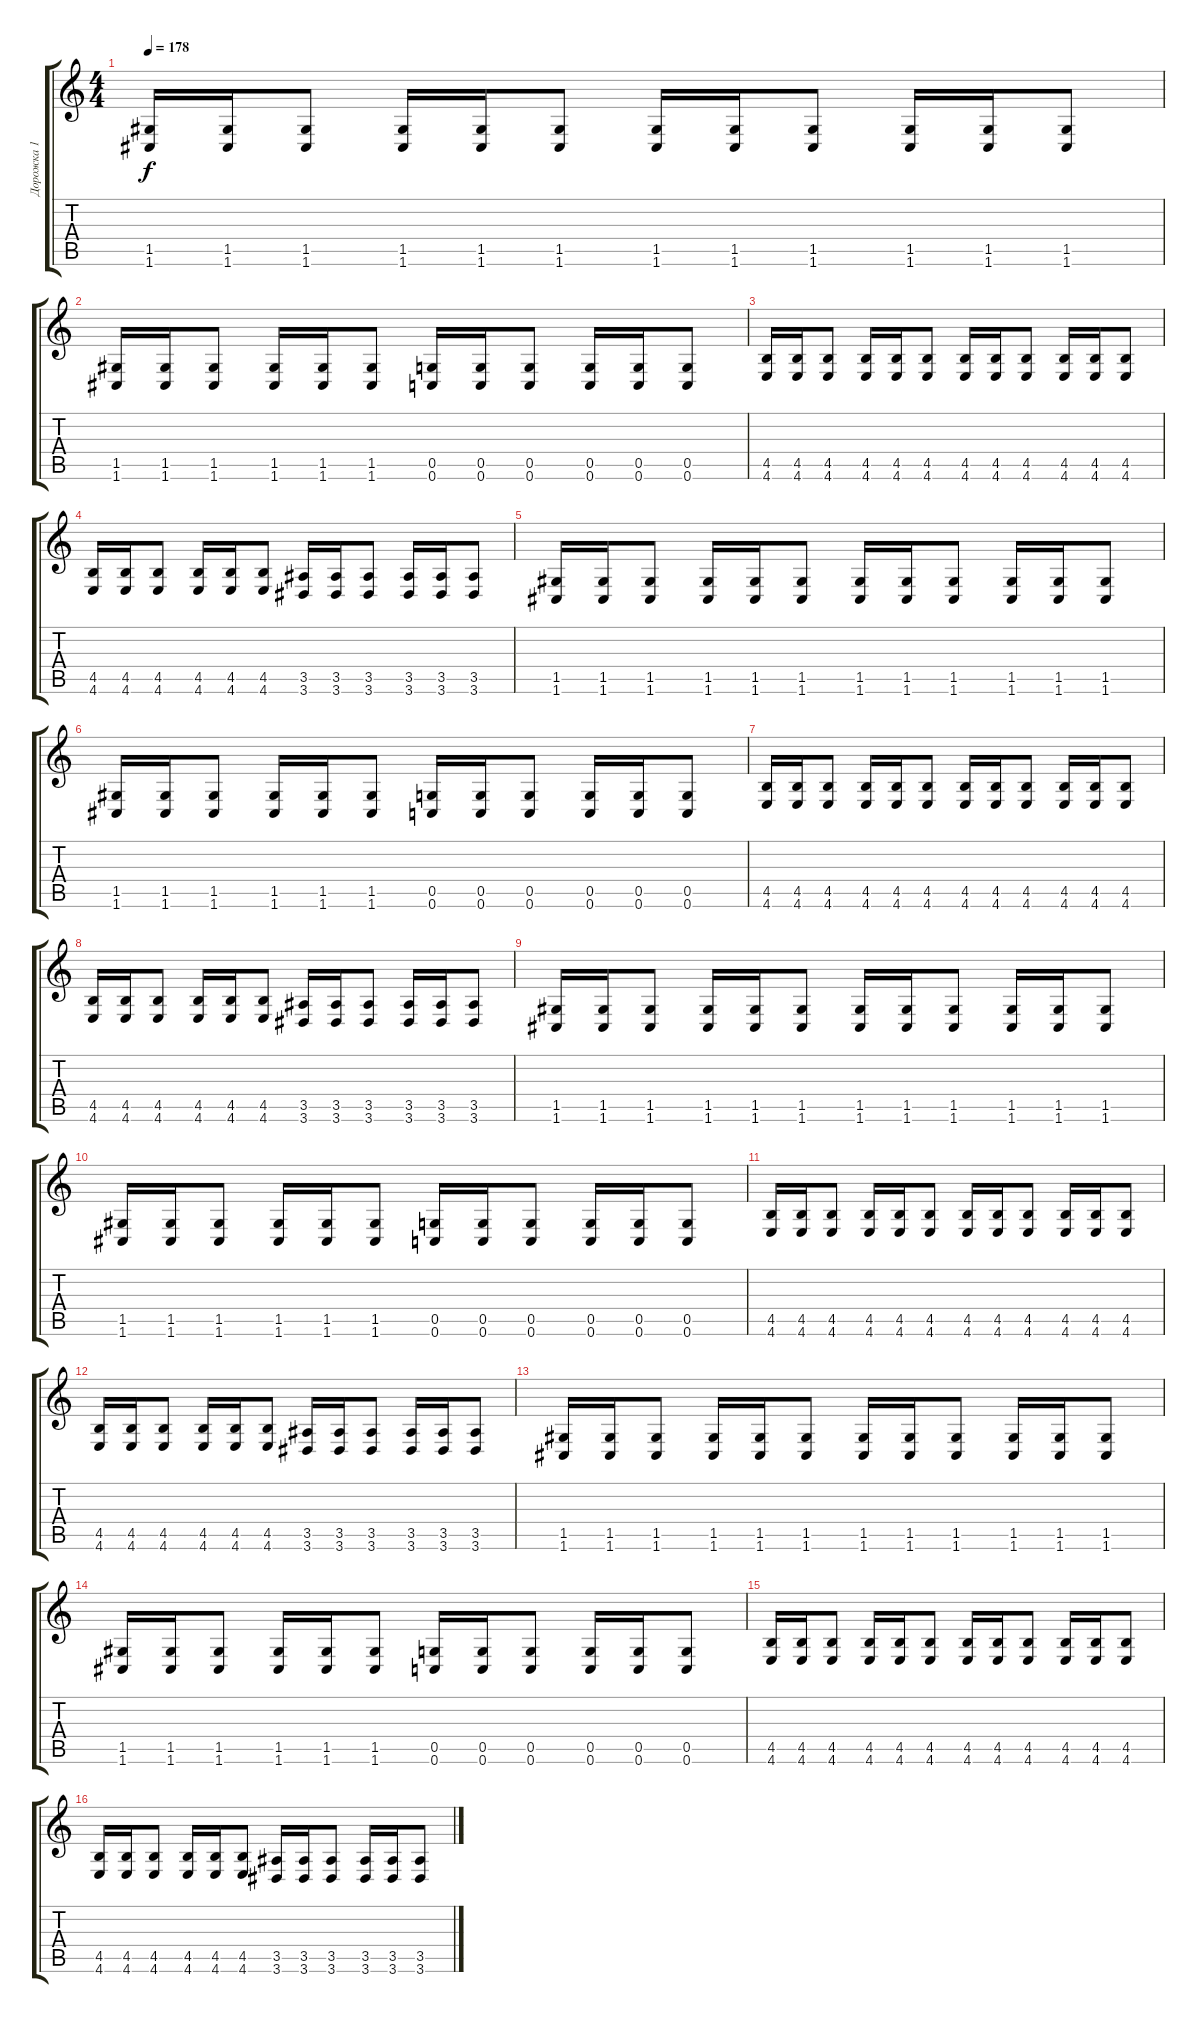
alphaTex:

\track ("Дорожка 1" "Дорожка 1") {instrument distortionguitar}
\staff {score tabs}
\tuning (D4 A3 F3 C3 G2 C2) {hide}
\ts (4 4)
\tempo 178
\clef g2
\ks c
(1.5 1.6).16{dy f} (1.5 1.6).16 (1.5 1.6).8 (1.5 1.6).16 (1.5 1.6).16 (1.5 1.6).8 (1.5 1.6).16 (1.5 1.6).16 (1.5 1.6).8 (1.5 1.6).16 (1.5 1.6).16 (1.5 1.6).8 |
(1.5 1.6).16 (1.5 1.6).16 (1.5 1.6).8 (1.5 1.6).16 (1.5 1.6).16 (1.5 1.6).8 (0.5 0.6).16 (0.5 0.6).16 (0.5 0.6).8 (0.5 0.6).16 (0.5 0.6).16 (0.5 0.6).8 |
(4.5 4.6).16{volume 12} (4.5 4.6).16 (4.5 4.6).8 (4.5 4.6).16 (4.5 4.6).16 (4.5 4.6).8 (4.5 4.6).16 (4.5 4.6).16 (4.5 4.6).8 (4.5 4.6).16 (4.5 4.6).16 (4.5 4.6).8 |
(4.5 4.6).16 (4.5 4.6).16 (4.5 4.6).8 (4.5 4.6).16 (4.5 4.6).16 (4.5 4.6).8 (3.5 3.6).16 (3.5 3.6).16 (3.5 3.6).8 (3.5 3.6).16 (3.5 3.6).16 (3.5 3.6).8 |
(1.5 1.6).16 (1.5 1.6).16 (1.5 1.6).8 (1.5 1.6).16 (1.5 1.6).16 (1.5 1.6).8 (1.5 1.6).16 (1.5 1.6).16 (1.5 1.6).8 (1.5 1.6).16 (1.5 1.6).16 (1.5 1.6).8 |
(1.5 1.6).16 (1.5 1.6).16 (1.5 1.6).8 (1.5 1.6).16 (1.5 1.6).16 (1.5 1.6).8 (0.5 0.6).16 (0.5 0.6).16 (0.5 0.6).8 (0.5 0.6).16 (0.5 0.6).16 (0.5 0.6).8 |
(4.5 4.6).16{volume 10} (4.5 4.6).16 (4.5 4.6).8 (4.5 4.6).16 (4.5 4.6).16 (4.5 4.6).8 (4.5 4.6).16 (4.5 4.6).16 (4.5 4.6).8 (4.5 4.6).16 (4.5 4.6).16 (4.5 4.6).8 |
(4.5 4.6).16 (4.5 4.6).16 (4.5 4.6).8 (4.5 4.6).16 (4.5 4.6).16 (4.5 4.6).8 (3.5 3.6).16 (3.5 3.6).16 (3.5 3.6).8 (3.5 3.6).16 (3.5 3.6).16 (3.5 3.6).8 |
(1.5 1.6).16 (1.5 1.6).16 (1.5 1.6).8 (1.5 1.6).16 (1.5 1.6).16 (1.5 1.6).8 (1.5 1.6).16 (1.5 1.6).16 (1.5 1.6).8 (1.5 1.6).16 (1.5 1.6).16 (1.5 1.6).8 |
(1.5 1.6).16 (1.5 1.6).16 (1.5 1.6).8 (1.5 1.6).16 (1.5 1.6).16 (1.5 1.6).8 (0.5 0.6).16 (0.5 0.6).16 (0.5 0.6).8 (0.5 0.6).16 (0.5 0.6).16 (0.5 0.6).8 |
(4.5 4.6).16{volume 8} (4.5 4.6).16 (4.5 4.6).8 (4.5 4.6).16 (4.5 4.6).16 (4.5 4.6).8 (4.5 4.6).16 (4.5 4.6).16 (4.5 4.6).8 (4.5 4.6).16 (4.5 4.6).16 (4.5 4.6).8 |
(4.5 4.6).16 (4.5 4.6).16 (4.5 4.6).8 (4.5 4.6).16 (4.5 4.6).16 (4.5 4.6).8 (3.5 3.6).16 (3.5 3.6).16 (3.5 3.6).8 (3.5 3.6).16 (3.5 3.6).16 (3.5 3.6).8 |
(1.5 1.6).16 (1.5 1.6).16 (1.5 1.6).8 (1.5 1.6).16 (1.5 1.6).16 (1.5 1.6).8 (1.5 1.6).16 (1.5 1.6).16 (1.5 1.6).8 (1.5 1.6).16 (1.5 1.6).16 (1.5 1.6).8 |
(1.5 1.6).16 (1.5 1.6).16 (1.5 1.6).8 (1.5 1.6).16 (1.5 1.6).16 (1.5 1.6).8 (0.5 0.6).16 (0.5 0.6).16 (0.5 0.6).8 (0.5 0.6).16 (0.5 0.6).16 (0.5 0.6).8 |
(4.5 4.6).16{volume 6} (4.5 4.6).16 (4.5 4.6).8 (4.5 4.6).16 (4.5 4.6).16 (4.5 4.6).8 (4.5 4.6).16 (4.5 4.6).16 (4.5 4.6).8 (4.5 4.6).16 (4.5 4.6).16 (4.5 4.6).8 |
(4.5 4.6).16 (4.5 4.6).16 (4.5 4.6).8 (4.5 4.6).16 (4.5 4.6).16 (4.5 4.6).8 (3.5 3.6).16 (3.5 3.6).16 (3.5 3.6).8 (3.5 3.6).16 (3.5 3.6).16 (3.5 3.6).8
